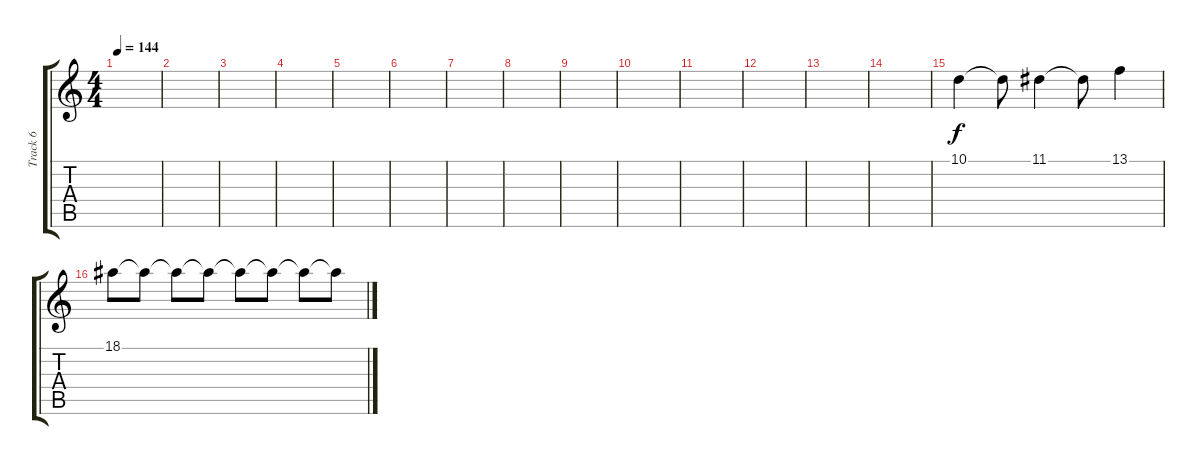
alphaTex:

\track ("Track 6" "Track 6") {instrument lead1square}
\staff {score tabs}
\tuning (E4 B3 G3 D3 A2 E2) {hide}
\ts (4 4)
\tempo 144
\clef g2
\ks c
|
|
|
|
|
|
|
|
|
|
|
|
|
|
10.1.4 10.1{t}.8 11.1.4 11.1{t}.8 13.1.4 |
18.1.8 18.1{t}.8 18.1{t}.8 18.1{t}.8 18.1{t}.8 18.1{t}.8 18.1{t}.8 18.1{t}.8
